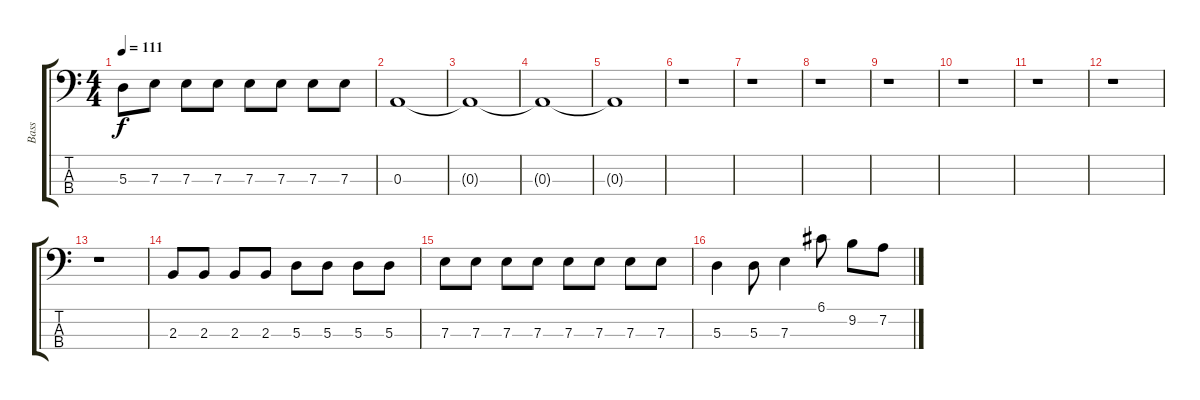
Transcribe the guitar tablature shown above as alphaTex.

\track ("Bass" "Bass") {instrument electricbassfinger}
\staff {score tabs}
\tuning (G2 D2 A1 E1) {hide}
\ts (4 4)
\tempo 111
\clef f4
\ks c
5.3{t}.8{dy f} 7.3.8 7.3.8 7.3.8 7.3.8 7.3.8 7.3.8 7.3.8 |
0.3.1 |
0.3{t}.1 |
0.3{t}.1 |
0.3{t}.1 |
r.1 |
r.1 |
r.1 |
r.1 |
r.1 |
r.1 |
r.1 |
r.1 |
2.3.8 2.3.8 2.3.8 2.3.8 5.3.8 5.3.8 5.3.8 5.3.8 |
7.3.8 7.3.8 7.3.8 7.3.8 7.3.8 7.3.8 7.3.8 7.3.8 |
5.3.4 5.3.8 7.3.4 6.1.8 9.2.8 7.2.8
